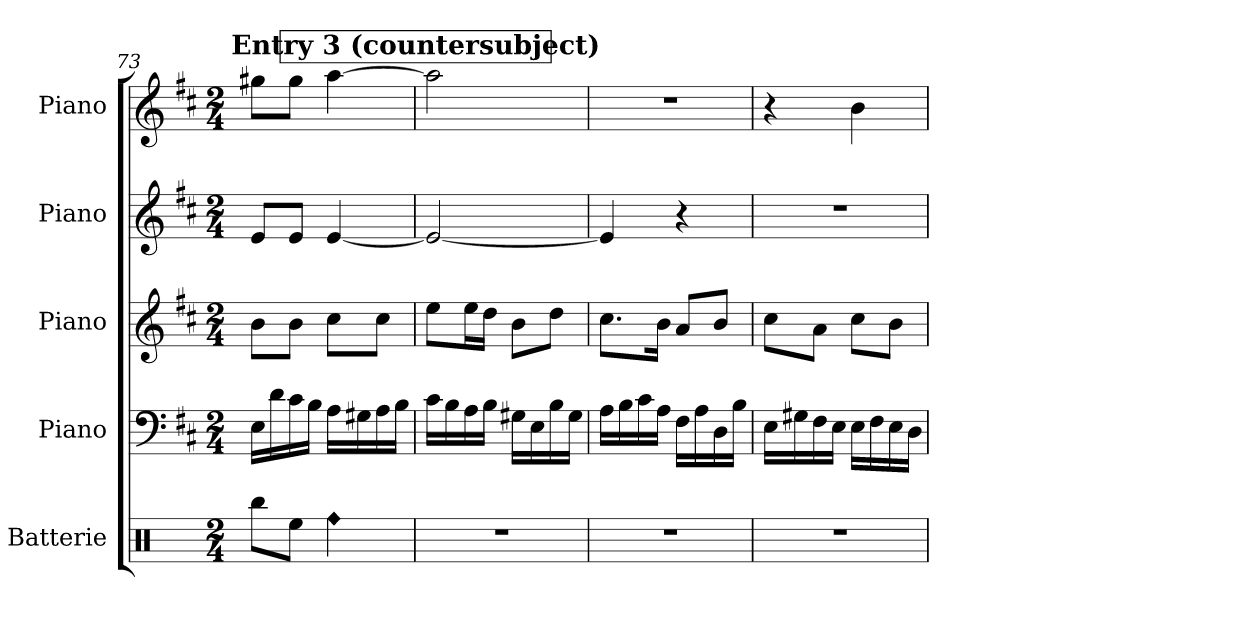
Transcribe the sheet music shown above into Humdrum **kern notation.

**kern	**kern	**kern	**kern	**kern
*part5	*part4	*part3	*part2	*part1
*staff5	*staff4	*staff3	*staff2	*staff1
*I"Batterie	*I"Piano	*I"Piano	*I"Piano	*I"Piano
*I'Batt.	*I'Pia.	*I'Pia.	*I'Pia.	*I'Pia.
*clefX	*clefF4	*clefG2	*clefG2	*clefG2
*k[]	*k[f#c#]	*k[f#c#]	*k[f#c#]	*k[f#c#]
*M2/4	*M2/4	*M2/4	*M2/4	*M2/4
=73	=73	=73	=73	=73
8Rbb\L	16E\LL	8b\L	8e/L	8gg#X\L
.	16d\	.	.	.
8Ree\J	16c#\	8b\J	8e/J	8gg#\J
.	16B\JJ	.	.	.
!LO:N:head=diamond	!	!	!	!
4Rff\	16A\LL	8cc#\L	[4e/	[4aa\
.	16G#X\	.	.	.
.	16A\	8cc#\J	.	.
.	16B\JJ	.	.	.
!!LO:REH:place=s1:a:B:t=Entry 3 (countersubject)
=74	=74	=74	=74	=74
2r	16c#\LL	8ee\L	2e/_	2aa\]
.	16B\	.	.	.
.	16A\	16ee\L	.	.
.	16B\JJ	16dd\JJ	.	.
.	16G#X\LL	8b\L	.	.
.	16E\	.	.	.
.	16B\	8dd\J	.	.
.	16G#\JJ	.	.	.
!!LO:LB:g=z
=75	=75	=75	=75	=75
2r	16A\LL	8.cc#\L	4e/]	2r
.	16B\	.	.	.
.	16c#\	.	.	.
.	16A\JJ	16b\Jk	.	.
.	16F#\LL	8a/L	4r	.
.	16A\	.	.	.
.	16D\	8b/J	.	.
.	16B\JJ	.	.	.
=76	=76	=76	=76	=76
2r	16E\LL	8cc#\L	2r	4r
.	16G#X\	.	.	.
.	16F#\	8a\J	.	.
.	16E\JJ	.	.	.
.	16E\LL	8cc#\L	.	4b\
.	16F#\	.	.	.
.	16E\	8b\J	.	.
.	16D\JJ	.	.	.
=	=	=	=	=
*-	*-	*-	*-	*-
